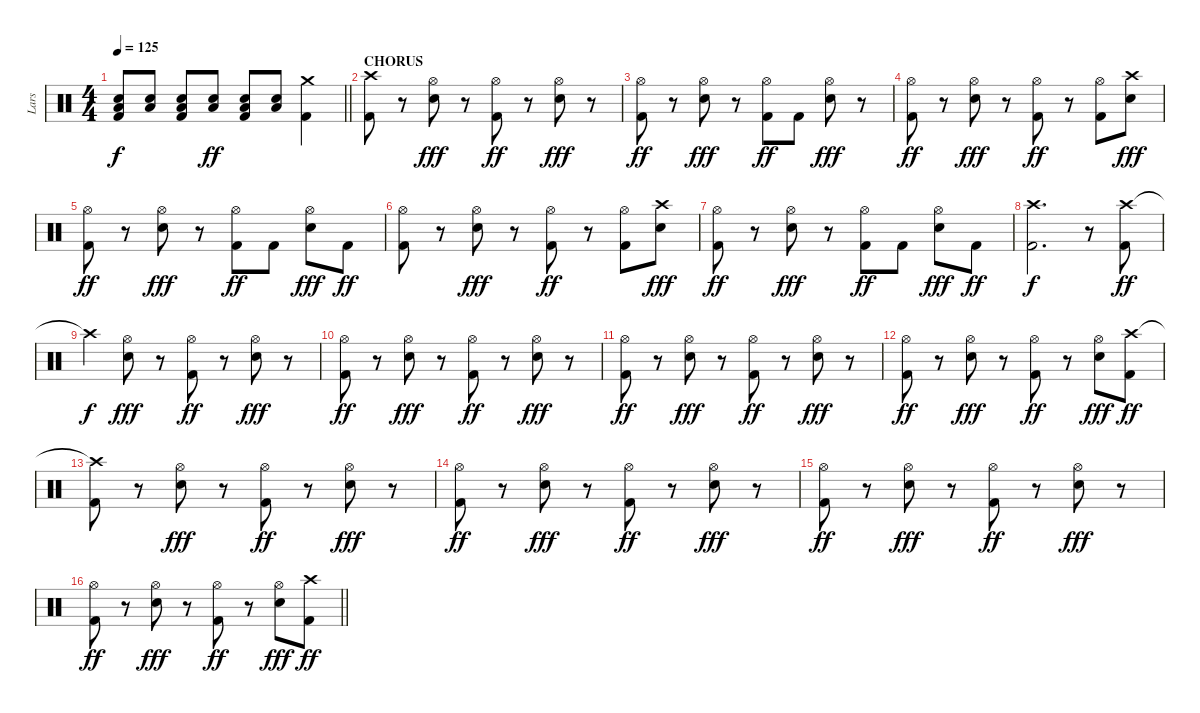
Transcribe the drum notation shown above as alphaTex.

\track ("Lars" "Lars") {instrument percussion}
\staff {score}
\articulation defaults
\ts (4 4)
\tempo 125
\clef neutral
\barLineRight lightlight
\ks c
("Low Floor Tom (hit)" "Electric Snare (hit)" "Kick (hit) 2").8{dy f} ("Low Floor Tom (hit)" "Electric Snare (hit)").8 ("Low Floor Tom (hit)" "Electric Snare (hit)" "Kick (hit) 2").8 ("Low Floor Tom (hit)" "Electric Snare (hit)").8{dy ff} ("Low Floor Tom (hit)" "Electric Snare (hit)" "Kick (hit) 2").8 ("Low Floor Tom (hit)" "Electric Snare (hit)").8 ("Crash medium (hit)" "Kick (hit) 2").4 |
\section ("" "CHORUS")
("Crash high (hit)" "Kick (hit) 2").8 r.8 ("Hi-Hat (open)" "Electric Snare (hit)").8{dy fff} r.8 ("Hi-Hat (open)" "Kick (hit) 2").8{dy ff} r.8 ("Hi-Hat (open)" "Electric Snare (hit)").8{dy fff} r.8 |
("Hi-Hat (open)" "Kick (hit) 2").8{dy ff} r.8 ("Hi-Hat (open)" "Electric Snare (hit)").8{dy fff} r.8 ("Hi-Hat (open)" "Kick (hit) 2").8{dy ff} "Kick (hit) 2".8 ("Hi-Hat (open)" "Electric Snare (hit)").8{dy fff} r.8 |
("Hi-Hat (open)" "Kick (hit) 2").8{dy ff} r.8 ("Hi-Hat (open)" "Electric Snare (hit)").8{dy fff} r.8 ("Hi-Hat (open)" "Kick (hit) 2").8{dy ff} r.8 ("Hi-Hat (open)" "Kick (hit) 2").8 ("Crash high (hit)" "Electric Snare (hit)").8{dy fff} |
("Hi-Hat (open)" "Kick (hit) 2").8{dy ff} r.8 ("Hi-Hat (open)" "Electric Snare (hit)").8{dy fff} r.8 ("Hi-Hat (open)" "Kick (hit) 2").8{dy ff} "Kick (hit) 2".8 ("Hi-Hat (open)" "Electric Snare (hit)").8{dy fff} "Kick (hit) 2".8{dy ff} |
("Hi-Hat (open)" "Kick (hit) 2").8 r.8 ("Hi-Hat (open)" "Electric Snare (hit)").8{dy fff} r.8 ("Hi-Hat (open)" "Kick (hit) 2").8{dy ff} r.8 ("Hi-Hat (open)" "Kick (hit) 2").8 ("Crash high (hit)" "Electric Snare (hit)").8{dy fff} |
("Hi-Hat (open)" "Kick (hit) 2").8{dy ff} r.8 ("Hi-Hat (open)" "Electric Snare (hit)").8{dy fff} r.8 ("Hi-Hat (open)" "Kick (hit) 2").8{dy ff} "Kick (hit) 2".8 ("Hi-Hat (open)" "Electric Snare (hit)").8{dy fff} "Kick (hit) 2".8{dy ff} |
("Crash high (hit)" "Kick (hit) 2").2{d dy f} r.8 ("Crash high (hit)" "Kick (hit) 2").8{dy ff} |
"Crash high (hit)"{t}.4{dy f} ("Hi-Hat (open)" "Electric Snare (hit)").8{dy fff} r.8 ("Hi-Hat (open)" "Kick (hit) 2").8{dy ff} r.8 ("Hi-Hat (open)" "Electric Snare (hit)").8{dy fff} r.8 |
("Hi-Hat (open)" "Kick (hit) 2").8{dy ff} r.8 ("Hi-Hat (open)" "Electric Snare (hit)").8{dy fff} r.8 ("Hi-Hat (open)" "Kick (hit) 2").8{dy ff} r.8 ("Hi-Hat (open)" "Electric Snare (hit)").8{dy fff} r.8 |
("Hi-Hat (open)" "Kick (hit) 2").8{dy ff} r.8 ("Hi-Hat (open)" "Electric Snare (hit)").8{dy fff} r.8 ("Hi-Hat (open)" "Kick (hit) 2").8{dy ff} r.8 ("Hi-Hat (open)" "Electric Snare (hit)").8{dy fff} r.8 |
("Hi-Hat (open)" "Kick (hit) 2").8{dy ff} r.8 ("Hi-Hat (open)" "Electric Snare (hit)").8{dy fff} r.8 ("Hi-Hat (open)" "Kick (hit) 2").8{dy ff} r.8 ("Hi-Hat (open)" "Electric Snare (hit)").8{dy fff} ("Crash high (hit)" "Kick (hit) 2").8{dy ff} |
("Crash high (hit)"{t} "Kick (hit) 2").8 r.8 ("Hi-Hat (open)" "Electric Snare (hit)").8{dy fff} r.8 ("Hi-Hat (open)" "Kick (hit) 2").8{dy ff} r.8 ("Hi-Hat (open)" "Electric Snare (hit)").8{dy fff} r.8 |
("Hi-Hat (open)" "Kick (hit) 2").8{dy ff} r.8 ("Hi-Hat (open)" "Electric Snare (hit)").8{dy fff} r.8 ("Hi-Hat (open)" "Kick (hit) 2").8{dy ff} r.8 ("Hi-Hat (open)" "Electric Snare (hit)").8{dy fff} r.8 |
("Hi-Hat (open)" "Kick (hit) 2").8{dy ff} r.8 ("Hi-Hat (open)" "Electric Snare (hit)").8{dy fff} r.8 ("Hi-Hat (open)" "Kick (hit) 2").8{dy ff} r.8 ("Hi-Hat (open)" "Electric Snare (hit)").8{dy fff} r.8 |
\barLineRight lightlight
("Hi-Hat (open)" "Kick (hit) 2").8{dy ff} r.8 ("Hi-Hat (open)" "Electric Snare (hit)").8{dy fff} r.8 ("Hi-Hat (open)" "Kick (hit) 2").8{dy ff} r.8 ("Hi-Hat (open)" "Electric Snare (hit)").8{dy fff} ("Crash high (hit)" "Kick (hit) 2").8{dy ff}
